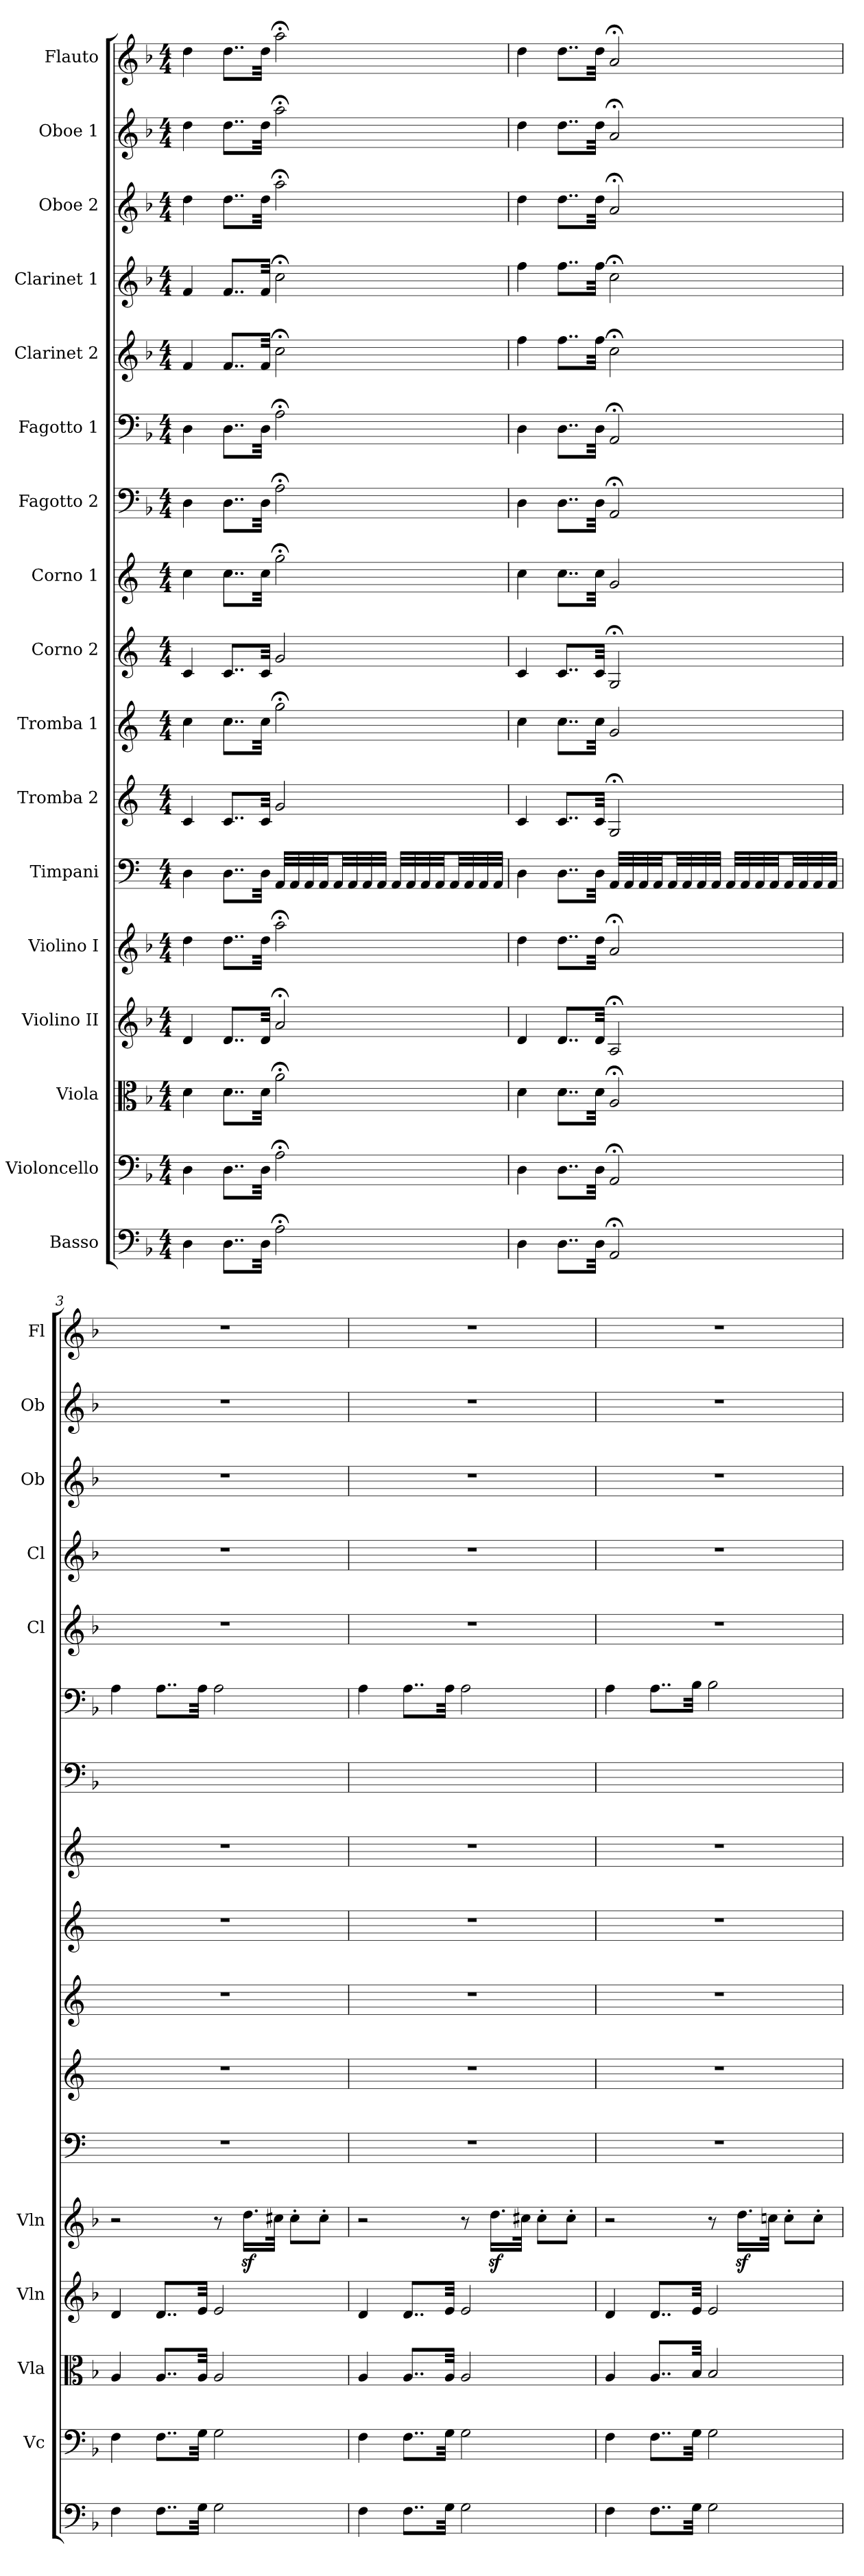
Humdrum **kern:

**kern	**kern	**kern	**kern	**kern	**kern	**kern	**kern	**kern	**kern	**kern	**kern	**kern	**kern	**kern	**kern	**kern
*part17	*part16	*part15	*part14	*part13	*part12	*part11	*part10	*part9	*part8	*part7	*part6	*part5	*part4	*part3	*part2	*part1
*staff17	*staff16	*staff15	*staff14	*staff13	*staff12	*staff11	*staff10	*staff9	*staff8	*staff7	*staff6	*staff5	*staff4	*staff3	*staff2	*staff1
*I"Basso	*I"Violoncello	*I"Viola	*I"Violino II	*I"Violino I	*I"Timpani	*I"Tromba 2	*I"Tromba 1	*I"Corno 2	*I"Corno 1	*I"Fagotto 2	*I"Fagotto 1	*I"Clarinet 2	*I"Clarinet 1	*I"Oboe 2	*I"Oboe 1	*I"Flauto
*	*I'Vc	*I'Vla	*I'Vln	*I'Vln	*	*	*	*	*	*	*	*I'Cl	*I'Cl	*I'Ob	*I'Ob	*I'Fl
*clefF4	*clefF4	*clefC3	*clefG2	*clefG2	*clefF4	*clefG2	*clefG2	*clefG2	*clefG2	*clefF4	*clefF4	*clefG2	*clefG2	*clefG2	*clefG2	*clefG2
*ITrd7c12	*	*	*	*	*	*ITrd-1c-2	*ITrd-1c-2	*ITrd6c10	*ITrd6c10	*	*	*ITrd2c3	*ITrd2c3	*	*	*
*k[b-]	*k[b-]	*k[b-]	*k[b-]	*k[b-]	*	*	*	*	*	*k[b-]	*k[b-]	*k[f#c#]	*k[f#c#]	*k[b-]	*k[b-]	*k[b-]
*M4/4	*M4/4	*M4/4	*M4/4	*M4/4	*M4/4	*M4/4	*M4/4	*M4/4	*M4/4	*M4/4	*M4/4	*M4/4	*M4/4	*M4/4	*M4/4	*M4/4
=1	=1	=1	=1	=1	=1	=1	=1	=1	=1	=1	=1	=1	=1	=1	=1	=1
4DD	4D	4d	4d	4dd	4D	4d	4dd	4D	4d	4D	4D	4d	4d	4dd	4dd	4dd
8..DD\L	8..D\L	8..d\L	8..d/L	8..dd\L	8..D\L	8..d/L	8..dd\L	8..D/L	8..d\L	8..D\L	8..D\L	8..d/L	8..d/L	8..dd\L	8..dd\L	8..dd\L
32DD\Jkk	32D\Jkk	32d\Jkk	32d/Jkk	32dd\Jkk	32D\Jkk	32d/Jkk	32dd\Jkk	32D/Jkk	32d\Jkk	32D\Jkk	32D\Jkk	32d/Jkk	32d/Jkk	32dd\Jkk	32dd\Jkk	32dd\Jkk
2AA;<	2A;<	2a;<	2a;<	2aa;<	32AA/LLL	2a	2aa;<	2A	2a;<	2A;<	2A;<	2a;<	2a;<	2aa;<	2aa;<	2aa;<
.	.	.	.	.	32AA/	.	.	.	.	.	.	.	.	.	.	.
.	.	.	.	.	32AA/	.	.	.	.	.	.	.	.	.	.	.
.	.	.	.	.	32AA/JJ	.	.	.	.	.	.	.	.	.	.	.
.	.	.	.	.	32AA/LL	.	.	.	.	.	.	.	.	.	.	.
.	.	.	.	.	32AA/	.	.	.	.	.	.	.	.	.	.	.
.	.	.	.	.	32AA/	.	.	.	.	.	.	.	.	.	.	.
.	.	.	.	.	32AA/JJJ	.	.	.	.	.	.	.	.	.	.	.
.	.	.	.	.	32AA/LLL	.	.	.	.	.	.	.	.	.	.	.
.	.	.	.	.	32AA/	.	.	.	.	.	.	.	.	.	.	.
.	.	.	.	.	32AA/	.	.	.	.	.	.	.	.	.	.	.
.	.	.	.	.	32AA/JJ	.	.	.	.	.	.	.	.	.	.	.
.	.	.	.	.	32AA/LL	.	.	.	.	.	.	.	.	.	.	.
.	.	.	.	.	32AA/	.	.	.	.	.	.	.	.	.	.	.
.	.	.	.	.	32AA/	.	.	.	.	.	.	.	.	.	.	.
.	.	.	.	.	32AA/JJJ	.	.	.	.	.	.	.	.	.	.	.
=2	=2	=2	=2	=2	=2	=2	=2	=2	=2	=2	=2	=2	=2	=2	=2	=2
4DD	4D	4d	4d	4dd	4D	4d	4dd	4D	4d	4D	4D	4dd	4dd	4dd	4dd	4dd
8..DD\L	8..D\L	8..d\L	8..d/L	8..dd\L	8..D\L	8..d/L	8..dd\L	8..D/L	8..d\L	8..D\L	8..D\L	8..dd\L	8..dd\L	8..dd\L	8..dd\L	8..dd\L
32DD\Jkk	32D\Jkk	32d\Jkk	32d/Jkk	32dd\Jkk	32D\Jkk	32d/Jkk	32dd\Jkk	32D/Jkk	32d\Jkk	32D\Jkk	32D\Jkk	32dd\Jkk	32dd\Jkk	32dd\Jkk	32dd\Jkk	32dd\Jkk
2AAA;<	2AA;<	2A;<	2A;<	2a;<	32AA/LLL	2A;<	2a	2AA;<	2A	2AA;<	2AA;<	2a;<	2a;<	2a;<	2a;<	2a;<
.	.	.	.	.	32AA/	.	.	.	.	.	.	.	.	.	.	.
.	.	.	.	.	32AA/	.	.	.	.	.	.	.	.	.	.	.
.	.	.	.	.	32AA/JJ	.	.	.	.	.	.	.	.	.	.	.
.	.	.	.	.	32AA/LL	.	.	.	.	.	.	.	.	.	.	.
.	.	.	.	.	32AA/	.	.	.	.	.	.	.	.	.	.	.
.	.	.	.	.	32AA/	.	.	.	.	.	.	.	.	.	.	.
.	.	.	.	.	32AA/JJJ	.	.	.	.	.	.	.	.	.	.	.
.	.	.	.	.	32AA/LLL	.	.	.	.	.	.	.	.	.	.	.
.	.	.	.	.	32AA/	.	.	.	.	.	.	.	.	.	.	.
.	.	.	.	.	32AA/	.	.	.	.	.	.	.	.	.	.	.
.	.	.	.	.	32AA/JJ	.	.	.	.	.	.	.	.	.	.	.
.	.	.	.	.	32AA/LL	.	.	.	.	.	.	.	.	.	.	.
.	.	.	.	.	32AA/	.	.	.	.	.	.	.	.	.	.	.
.	.	.	.	.	32AA/	.	.	.	.	.	.	.	.	.	.	.
.	.	.	.	.	32AA/JJJ	.	.	.	.	.	.	.	.	.	.	.
=3	=3	=3	=3	=3	=3	=3	=3	=3	=3	=3	=3	=3	=3	=3	=3	=3
4FF	4F	4A	4d	2r	1r	1r	1r	1r	1r	1ryy	4A	1r	1r	1r	1r	1r
8..FF\L	8..F\L	8..A/L	8..d/L	.	.	.	.	.	.	.	8..A\L	.	.	.	.	.
32GG\Jkk	32G\Jkk	32A/Jkk	32e/Jkk	.	.	.	.	.	.	.	32A\Jkk	.	.	.	.	.
2GG	2G	2A	2e	8r	.	.	.	.	.	.	2A	.	.	.	.	.
.	.	.	.	16.ddz\LL	.	.	.	.	.	.	.	.	.	.	.	.
.	.	.	.	32cc#X\JJk	.	.	.	.	.	.	.	.	.	.	.	.
.	.	.	.	8cc#'\L	.	.	.	.	.	.	.	.	.	.	.	.
.	.	.	.	8cc#'\J	.	.	.	.	.	.	.	.	.	.	.	.
=4	=4	=4	=4	=4	=4	=4	=4	=4	=4	=4	=4	=4	=4	=4	=4	=4
4FF	4F	4A	4d	2r	1r	1r	1r	1r	1r	1ryy	4A	1r	1r	1r	1r	1r
8..FF\L	8..F\L	8..A/L	8..d/L	.	.	.	.	.	.	.	8..A\L	.	.	.	.	.
32GG\Jkk	32G\Jkk	32A/Jkk	32e/Jkk	.	.	.	.	.	.	.	32A\Jkk	.	.	.	.	.
2GG	2G	2A	2e	8r	.	.	.	.	.	.	2A	.	.	.	.	.
.	.	.	.	16.ddz\LL	.	.	.	.	.	.	.	.	.	.	.	.
.	.	.	.	32cc#X\JJk	.	.	.	.	.	.	.	.	.	.	.	.
.	.	.	.	8cc#'\L	.	.	.	.	.	.	.	.	.	.	.	.
.	.	.	.	8cc#'\J	.	.	.	.	.	.	.	.	.	.	.	.
=5	=5	=5	=5	=5	=5	=5	=5	=5	=5	=5	=5	=5	=5	=5	=5	=5
4FF	4F	4A	4d	2r	1r	1r	1r	1r	1r	1ryy	4A	1r	1r	1r	1r	1r
8..FF\L	8..F\L	8..A/L	8..d/L	.	.	.	.	.	.	.	8..A\L	.	.	.	.	.
32GG\Jkk	32G\Jkk	32B-/Jkk	32e/Jkk	.	.	.	.	.	.	.	32B-\Jkk	.	.	.	.	.
2GG	2G	2B-	2e	8r	.	.	.	.	.	.	2B-	.	.	.	.	.
.	.	.	.	16.ddz\LL	.	.	.	.	.	.	.	.	.	.	.	.
.	.	.	.	32ccn\JJk	.	.	.	.	.	.	.	.	.	.	.	.
.	.	.	.	8cc'\L	.	.	.	.	.	.	.	.	.	.	.	.
.	.	.	.	8cc'\J	.	.	.	.	.	.	.	.	.	.	.	.
=	=	=	=	=	=	=	=	=	=	=	=	=	=	=	=	=
*-	*-	*-	*-	*-	*-	*-	*-	*-	*-	*-	*-	*-	*-	*-	*-	*-
